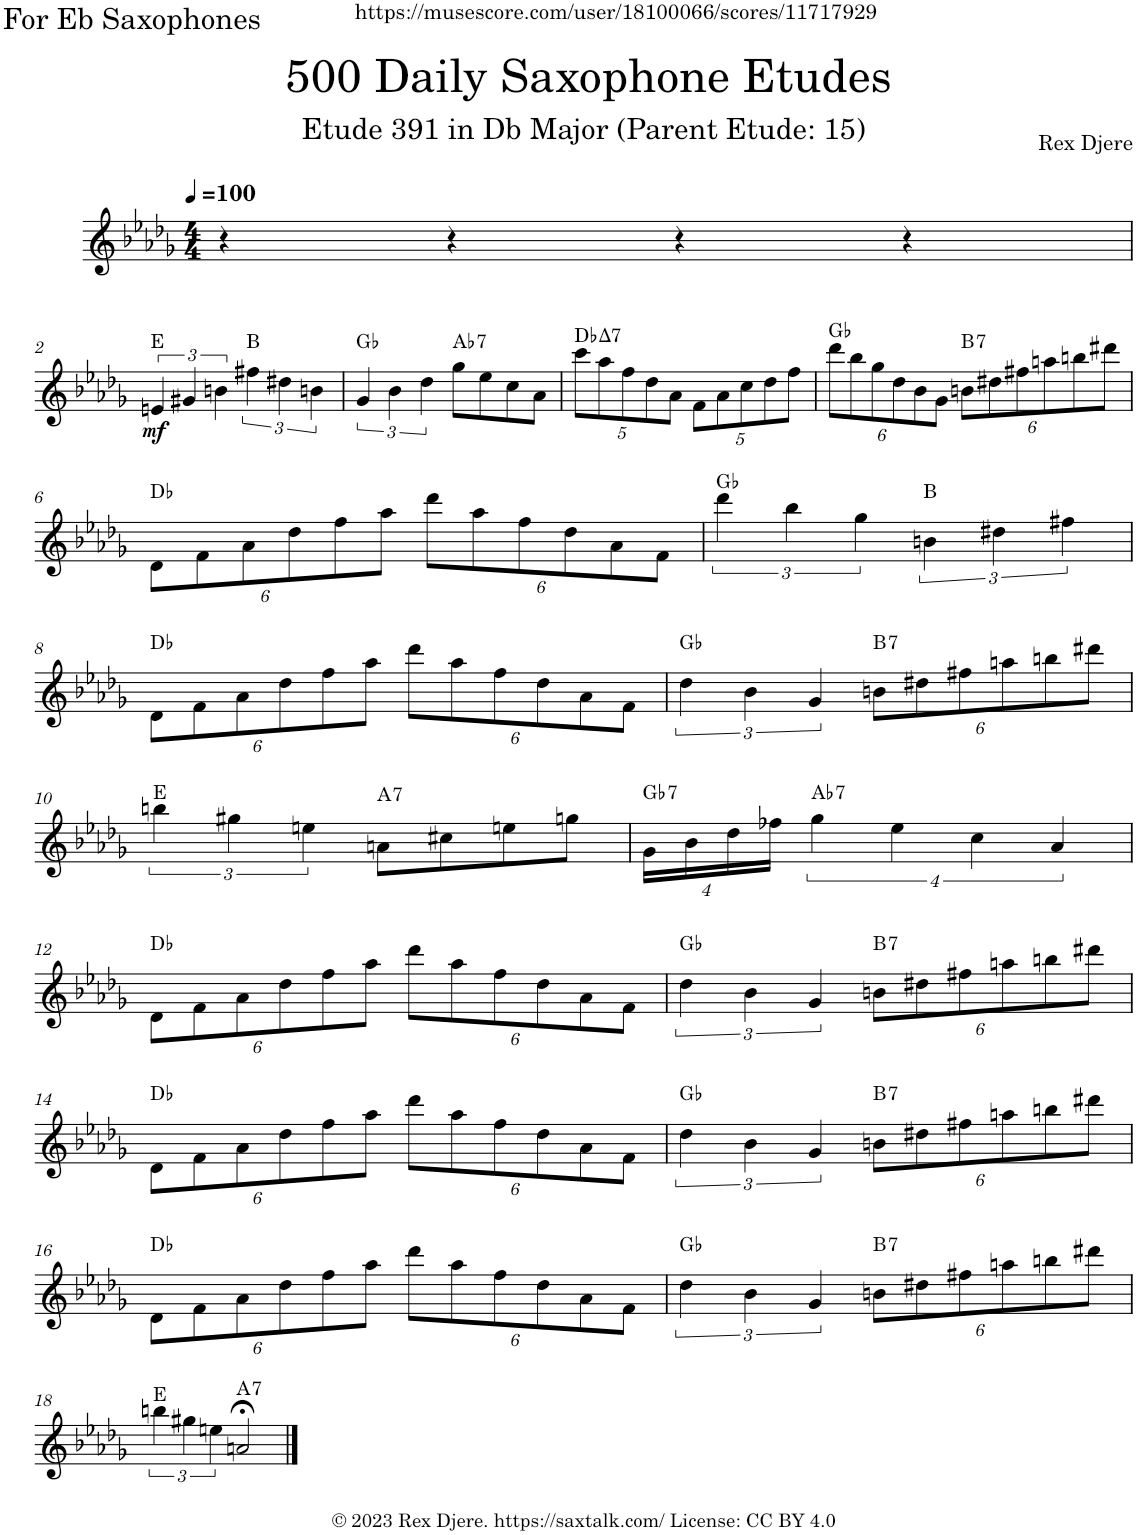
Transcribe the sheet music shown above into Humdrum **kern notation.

**kern	**dynam	**harte
*part1	*part1	*part1
*staff1	*staff1	*
*I"Alto Saxophone	*	*
*I'A. Sax.	*	*
*clefG2	*	*
*Trd5c9	*	*
*k[b-e-a-d-g-]	*	*
*M4/4	*	*
*MM100	*	*
=1	=1	=1
4r	.	.
4r	.	.
4r	.	.
4r	.	.
!!LO:LB:g=z
=2	=2	=2
!	!LO:DY:b	!
6en/	mf	E:maj
6g#X/	.	.
6bn\	.	.
6ff#X\	.	B:maj
6dd#X\	.	.
6bn\	.	.
=3	=3	=3
6g-/	.	Gb:maj
6b-\	.	.
6dd-\	.	.
!	!	!LO:H:kt=7
8gg-\L	.	Ab:7
8ee-\	.	.
8cc\	.	.
8a-\J	.	.
=4	=4	=4
*Xbrackettup	*	*
!	!	!LO:H:kt=7
10ccc\L	.	Db:maj7
10aa-\	.	.
10ff\	.	.
10dd-\	.	.
10a-\J	.	.
10f\L	.	.
10a-\	.	.
10cc\	.	.
10dd-\	.	.
10ff\J	.	.
=5	=5	=5
12ddd-\L	.	Gb:maj
12bb-\	.	.
12gg-\	.	.
12dd-\	.	.
12b-\	.	.
12g-\J	.	.
!	!	!LO:H:kt=7
12bn\L	.	B:7
12dd#X\	.	.
12ff#X\	.	.
12aan\	.	.
12bbn\	.	.
12ddd#X\J	.	.
!!LO:LB:g=z
=6	=6	=6
12d-\L	.	Db:maj
12f\	.	.
12a-\	.	.
12dd-\	.	.
12ff\	.	.
12aa-\J	.	.
12ddd-\L	.	.
12aa-\	.	.
12ff\	.	.
12dd-\	.	.
12a-\	.	.
12f\J	.	.
=7	=7	=7
*brackettup	*	*
6ddd-\	.	Gb:maj
6bb-\	.	.
6gg-\	.	.
6bn\	.	B:maj
6dd#X\	.	.
6ff#X\	.	.
!!LO:LB:g=z
=8	=8	=8
*Xbrackettup	*	*
12d-\L	.	Db:maj
12f\	.	.
12a-\	.	.
12dd-\	.	.
12ff\	.	.
12aa-\J	.	.
12ddd-\L	.	.
12aa-\	.	.
12ff\	.	.
12dd-\	.	.
12a-\	.	.
12f\J	.	.
=9	=9	=9
*brackettup	*	*
6dd-\	.	Gb:maj
6b-\	.	.
6g-/	.	.
*Xbrackettup	*	*
!	!	!LO:H:kt=7
12bn\L	.	B:7
12dd#X\	.	.
12ff#X\	.	.
12aan\	.	.
12bbn\	.	.
12ddd#X\J	.	.
!!LO:LB:g=z
=10	=10	=10
*brackettup	*	*
6bbn\	.	E:maj
6gg#X\	.	.
6een\	.	.
!	!	!LO:H:kt=7
8an\L	.	A:7
8cc#X\	.	.
8een\	.	.
8ggn\J	.	.
=11	=11	=11
!	!	!LO:H:kt=7
16g-\LL	.	Gb:7
16b-\	.	.
16dd-\	.	.
16ff-X\JJ	.	.
!	!	!LO:H:kt=7
16%3gg-\	.	Ab:7
16%3ee-\	.	.
16%3cc\	.	.
16%3a-/	.	.
!!LO:LB:g=z
=12	=12	=12
*Xbrackettup	*	*
12d-\L	.	Db:maj
12f\	.	.
12a-\	.	.
12dd-\	.	.
12ff\	.	.
12aa-\J	.	.
12ddd-\L	.	.
12aa-\	.	.
12ff\	.	.
12dd-\	.	.
12a-\	.	.
12f\J	.	.
=13	=13	=13
*brackettup	*	*
6dd-\	.	Gb:maj
6b-\	.	.
6g-/	.	.
*Xbrackettup	*	*
!	!	!LO:H:kt=7
12bn\L	.	B:7
12dd#X\	.	.
12ff#X\	.	.
12aan\	.	.
12bbn\	.	.
12ddd#X\J	.	.
!!LO:LB:g=z
=14	=14	=14
12d-\L	.	Db:maj
12f\	.	.
12a-\	.	.
12dd-\	.	.
12ff\	.	.
12aa-\J	.	.
12ddd-\L	.	.
12aa-\	.	.
12ff\	.	.
12dd-\	.	.
12a-\	.	.
12f\J	.	.
=15	=15	=15
*brackettup	*	*
6dd-\	.	Gb:maj
6b-\	.	.
6g-/	.	.
*Xbrackettup	*	*
!	!	!LO:H:kt=7
12bn\L	.	B:7
12dd#X\	.	.
12ff#X\	.	.
12aan\	.	.
12bbn\	.	.
12ddd#X\J	.	.
!!LO:LB:g=z
=16	=16	=16
12d-\L	.	Db:maj
12f\	.	.
12a-\	.	.
12dd-\	.	.
12ff\	.	.
12aa-\J	.	.
12ddd-\L	.	.
12aa-\	.	.
12ff\	.	.
12dd-\	.	.
12a-\	.	.
12f\J	.	.
=17	=17	=17
*brackettup	*	*
6dd-\	.	Gb:maj
6b-\	.	.
6g-/	.	.
*Xbrackettup	*	*
!	!	!LO:H:kt=7
12bn\L	.	B:7
12dd#X\	.	.
12ff#X\	.	.
12aan\	.	.
12bbn\	.	.
12ddd#X\J	.	.
!!LO:LB:g=z
=18	=18	=18
*brackettup	*	*
6bbn\	.	E:maj
6gg#X\	.	.
6een\	.	.
!	!	!LO:H:kt=7
2an;</	.	A:7
==	==	==
*-	*-	*-
